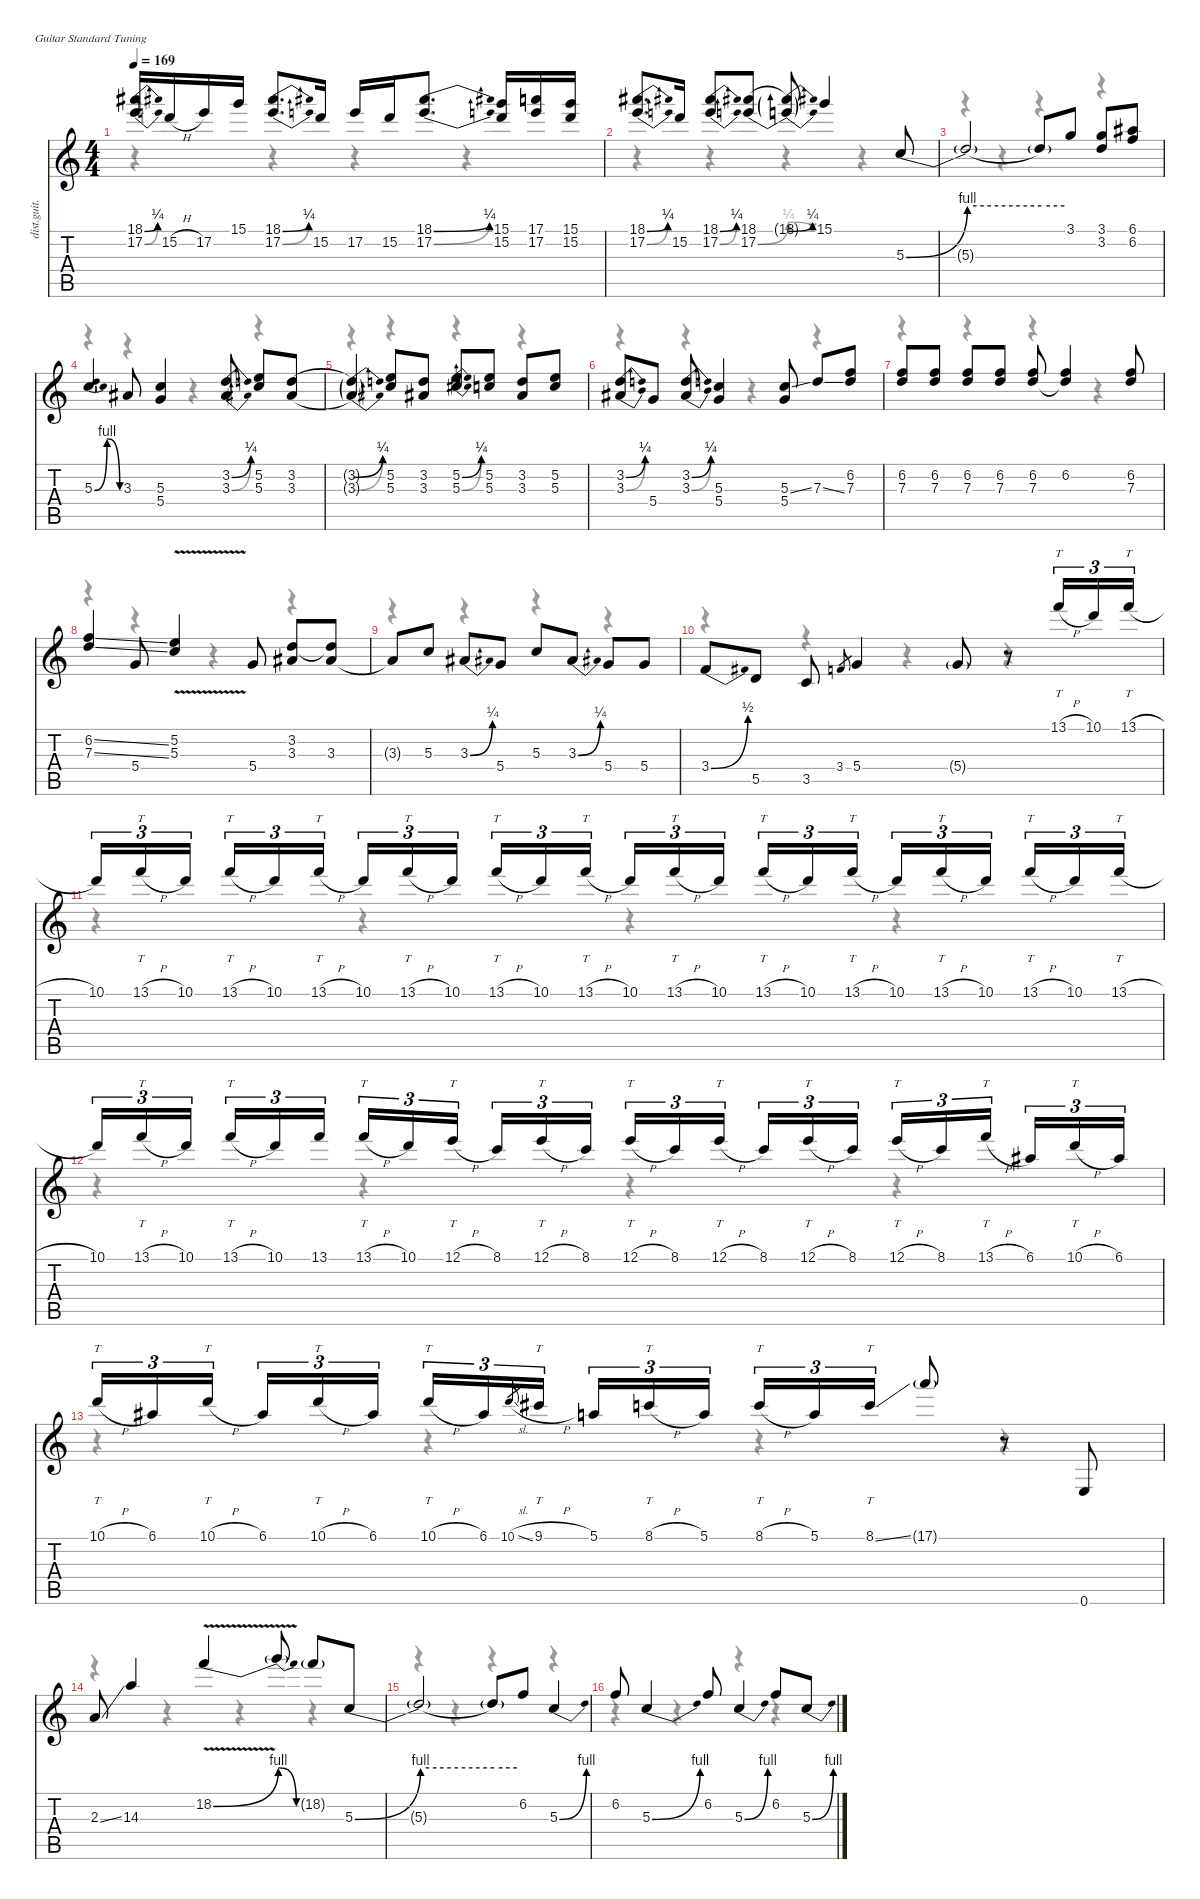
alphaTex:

\defaultSystemsLayout 4
\hideDynamics
\bracketExtendMode nobrackets
\otherSystemsTrackNameOrientation horizontal
\track ("Lead" "dist.guit.") {instrument distortionguitar}
\staff {score tabs}
\tuning (E4 B3 G3 D3 A2 E2)
\voice
\ts (4 4)
\tempo 169
\clef g2
\ks c
(18.1{be (bend 0 0 60 1) t acc #} 17.2{be (bend 0 0 60 1) t}).16{dy f beam Up} 15.2{h}.16{beam Up} 17.2.16{beam Up} 15.1.16{beam Up} (18.1{be (bend 0 0 60 1) acc #} 17.2{be (bend 0 0 60 1)}).8{d beam Up} 15.2.16{beam Up} 17.2.16{beam Up} 15.2.16{beam Up} (18.1{be (bend 0 0 60 1) acc #} 17.2{be (bend 0 0 60 1)}).8{d beam Up} (15.1 15.2).16{beam Up} (17.1 17.2).16{beam Up} (15.1 15.2).16{beam Up} |
(18.1{be (bend 0 0 60 1) acc #} 17.2{be (bend 0 0 60 1)}).8{d beam Up} 15.2.16{beam Up} (18.1{be (bend 0 0 60 1) acc #} 17.2{be (bend 0 0 60 1)}).8{beam Up} (18.1{be (hold 0 0 60 0) acc #} 17.2{be (bend 0 0 60 1)}).8{beam Up} (18.1{be (bend 0 0 60 1) t acc #} 17.2{be (release 0 1 60 0) t}).8{beam Up} 15.1.4{beam Up} 5.3{be (bend 0 0 60 4)}.8{beam Up} |
5.3{be (hold 0 4 60 4) t}.2{beam Up} 5.3{be (hold 0 4 60 4) t}.8{beam Up} 3.1.8{beam Up} (3.1 3.2).8{beam Up} (6.1{acc #} 6.2).8{beam Up} |
5.3{be (bendrelease 0 0 15 4 30 4 45 0)}.4{beam Up} 3.3{acc #}.8{beam Up} (5.3 5.4).4{beam Up} (3.2{be (bend 0 0 60 1)} 3.3{be (bend 0 0 60 1) acc #}).8{beam Up} (5.2 5.3).8{beam Up} (3.2{be (hold 0 0 60 0)} 3.3{be (hold 0 0 60 0) acc #}).8{beam Up} |
(3.2{be (bend 0 0 60 1) t} 3.3{be (bend 0 0 60 1) t acc #}).4{beam Up} (5.2 5.3).8{beam Up} (3.2 3.3{acc #}).8{beam Up} (5.2{be (bend 0 0 30 1)} 5.3{be (bend 0 0 30 2)}).8{beam Up} (5.2 5.3).8{beam Up} (3.2 3.3{acc #}).8{beam Up} (5.2 5.3).8{beam Up} |
(3.2{be (bend 0 0 30 1)} 3.3{be (bend 0 0 30 2) acc #}).8{beam Up} 5.4.8{beam Up} (3.2{be (bend 0 0 30 1)} 3.3{be (bend 0 0 30 2) acc #}).8{beam Up} (5.3 5.4).4{beam Up} (5.3{ss} 5.4).8{beam Up} 7.3{ss}.8{beam Up} (6.2 7.3).8{beam Up} |
(6.2 7.3).8{beam Up} (6.2 7.3).8{beam Up} (6.2 7.3).8{beam Up} (6.2 7.3).8{beam Up} (6.2 7.3).8{beam Up} (6.2 7.3{t}).4{beam Up} (6.2 7.3).8{beam Up} |
(6.2{ss} 7.3{ss}).4{beam Up} 5.4.8{beam Up} (5.2{v} 5.3{v}).4{beam Up} 5.4.8{beam Up} (3.2 3.3{acc #}).8{beam Up} (3.2{t} 3.3{acc #}).8{beam Up} |
3.3{t acc #}.8{beam Up} 5.3.8{beam Up} 3.3{be (bend 0 0 30 1) acc #}.8{beam Up} 5.4.8{beam Up} 5.3.8{beam Up} 3.3{be (bend 0 0 30 1) acc #}.8{beam Up} 5.4.8{beam Up} 5.4.8{beam Up} |
3.4{be (bend 0 0 30 2)}.8{beam Up} 5.5.8{beam Up} 3.5.8{beam Up} 3.4.8{gr dy mf beam Up} 5.4.4{dy f beam Up} 5.4{g}.8{dy mf beam Up} r.8{beam Up} 13.1{h}.16{tt tu (3 2) dy f beam Up} 10.1.16{tu (3 2) beam Up} 13.1{h}.16{tt tu (3 2) beam Up} |
10.1.16{tu (3 2) beam Up} 13.1{h}.16{tt tu (3 2) beam Up} 10.1.16{tu (3 2) beam Up} 13.1{h}.16{tt tu (3 2) beam Up} 10.1.16{tu (3 2) beam Up} 13.1{h}.16{tt tu (3 2) beam Up} 10.1.16{tu (3 2) beam Up} 13.1{h}.16{tt tu (3 2) beam Up} 10.1.16{tu (3 2) beam Up} 13.1{h}.16{tt tu (3 2) beam Up} 10.1.16{tu (3 2) beam Up} 13.1{h}.16{tt tu (3 2) beam Up} 10.1.16{tu (3 2) beam Up} 13.1{h}.16{tt tu (3 2) beam Up} 10.1.16{tu (3 2) beam Up} 13.1{h}.16{tt tu (3 2) beam Up} 10.1.16{tu (3 2) beam Up} 13.1{h}.16{tt tu (3 2) beam Up} 10.1.16{tu (3 2) beam Up} 13.1{h}.16{tt tu (3 2) beam Up} 10.1.16{tu (3 2) beam Up} 13.1{h}.16{tt tu (3 2) beam Up} 10.1.16{tu (3 2) beam Up} 13.1{h}.16{tt tu (3 2) beam Up} |
10.1.16{tu (3 2) beam Up} 13.1{h}.16{tt tu (3 2) beam Up} 10.1.16{tu (3 2) beam Up} 13.1{h}.16{tt tu (3 2) beam Up} 10.1.16{tu (3 2) beam Up} 13.1.16{tu (3 2) beam Up} 13.1{h}.16{tt tu (3 2) beam Up} 10.1.16{tu (3 2) beam Up} 12.1{h}.16{tt tu (3 2) beam Up} 8.1.16{tu (3 2) beam Up} 12.1{h}.16{tt tu (3 2) beam Up} 8.1.16{tu (3 2) beam Up} 12.1{h}.16{tt tu (3 2) beam Up} 8.1.16{tu (3 2) beam Up} 12.1{h}.16{tt tu (3 2) beam Up} 8.1.16{tu (3 2) beam Up} 12.1{h}.16{tt tu (3 2) beam Up} 8.1.16{tu (3 2) beam Up} 12.1{h}.16{tt tu (3 2) beam Up} 8.1.16{tu (3 2) beam Up} 13.1{h}.16{tt tu (3 2) beam Up} 6.1{acc #}.16{tu (3 2) beam Up} 10.1{h}.16{tt tu (3 2) beam Up} 6.1{acc #}.16{tu (3 2) beam Up} |
10.1{h}.16{tt tu (3 2) beam Up} 6.1{acc #}.16{tu (3 2) beam Up} 10.1{h}.16{tt tu (3 2) beam Up} 6.1{acc #}.16{tu (3 2) beam Up} 10.1{h}.16{tt tu (3 2) beam Up} 6.1{acc #}.16{tu (3 2) beam Up} 10.1{h}.16{tt tu (3 2) beam Up} 6.1{acc #}.16{tu (3 2) beam Up} 10.1{sl}.8{gr dy mf beam Up} 9.1{h acc #}.16{tt tu (3 2) dy f beam Up} 5.1.16{tu (3 2) beam Up} 8.1{h}.16{tt tu (3 2) beam Up} 5.1.16{tu (3 2) beam Up} 8.1{h}.16{tt tu (3 2) beam Up} 5.1.16{tu (3 2) beam Up} 8.1{ss}.16{tt tu (3 2) beam Up} 17.1{g}.8{dy mf beam Up} r.8{beam Up} 0.6.8{dy f beam Up} |
2.3{ss}.8{beam Up} 14.3.4{beam Up} 18.2{be (bend 0 0 60 4) v}.4{dy ff beam Up} 18.2{be (release 0 4 60 0) t}.8{dy f beam Up} 18.2{g}.8{dy mf beam Up} 5.3{be (bend 0 0 60 4)}.8{dy f beam Up} |
5.3{be (hold 0 4 60 4) t}.2{beam Up} 5.3{be (hold 0 4 60 4) t}.8{beam Up} 6.2.8{beam Up} 5.3{be (bend 0 0 30 4)}.4{beam Up} |
6.2.8{beam Up} 5.3{be (bend 0 0 30 4)}.4{beam Up} 6.2.8{beam Up} 5.3{be (bend 0 0 30 4)}.4{beam Up} 6.2.8{beam Up} 5.3{be (bend 0 0 60 4)}.8{beam Up}
\voice
\clef g2
\ottava regular
\simile none
\ks c
r.4{dy mf beam Down} r.4{beam Down} r.4{beam Down} r.4{beam Down} |
r.4{beam Down} r.4{beam Down} r.4{beam Down} r.4{beam Down} |
r.4{beam Down} r.4{beam Down} r.4{beam Down} r.4{beam Down} |
r.4{beam Down} r.4{beam Down} r.4{beam Down} r.4{beam Down} |
r.4{beam Down} r.4{beam Down} r.4{beam Down} r.4{beam Down} |
r.4{beam Down} r.4{beam Down} r.4{beam Down} r.4{beam Down} |
r.4{beam Down} r.4{beam Down} r.4{beam Down} r.4{beam Down} |
r.4{beam Down} r.4{beam Down} r.4{beam Down} r.4{beam Down} |
r.4{beam Down} r.4{beam Down} r.4{beam Down} r.4{beam Down} |
r.4{beam Down} r.4{beam Down} r.4{beam Down} r.4{beam Down} |
r.4{beam Down} r.4{beam Down} r.4{beam Down} r.4{beam Down} |
r.4{beam Down} r.4{beam Down} r.4{beam Down} r.4{beam Down} |
r.4{beam Down} r.4{beam Down} r.4{beam Down} r.4{beam Down} |
r.4{beam Down} r.4{beam Down} r.4{beam Down} r.4{beam Down} |
r.4{beam Down} r.4{beam Down} r.4{beam Down} r.4{beam Down} |
r.4{beam Down} r.4{beam Down} r.4{beam Down} r.4{beam Down}
